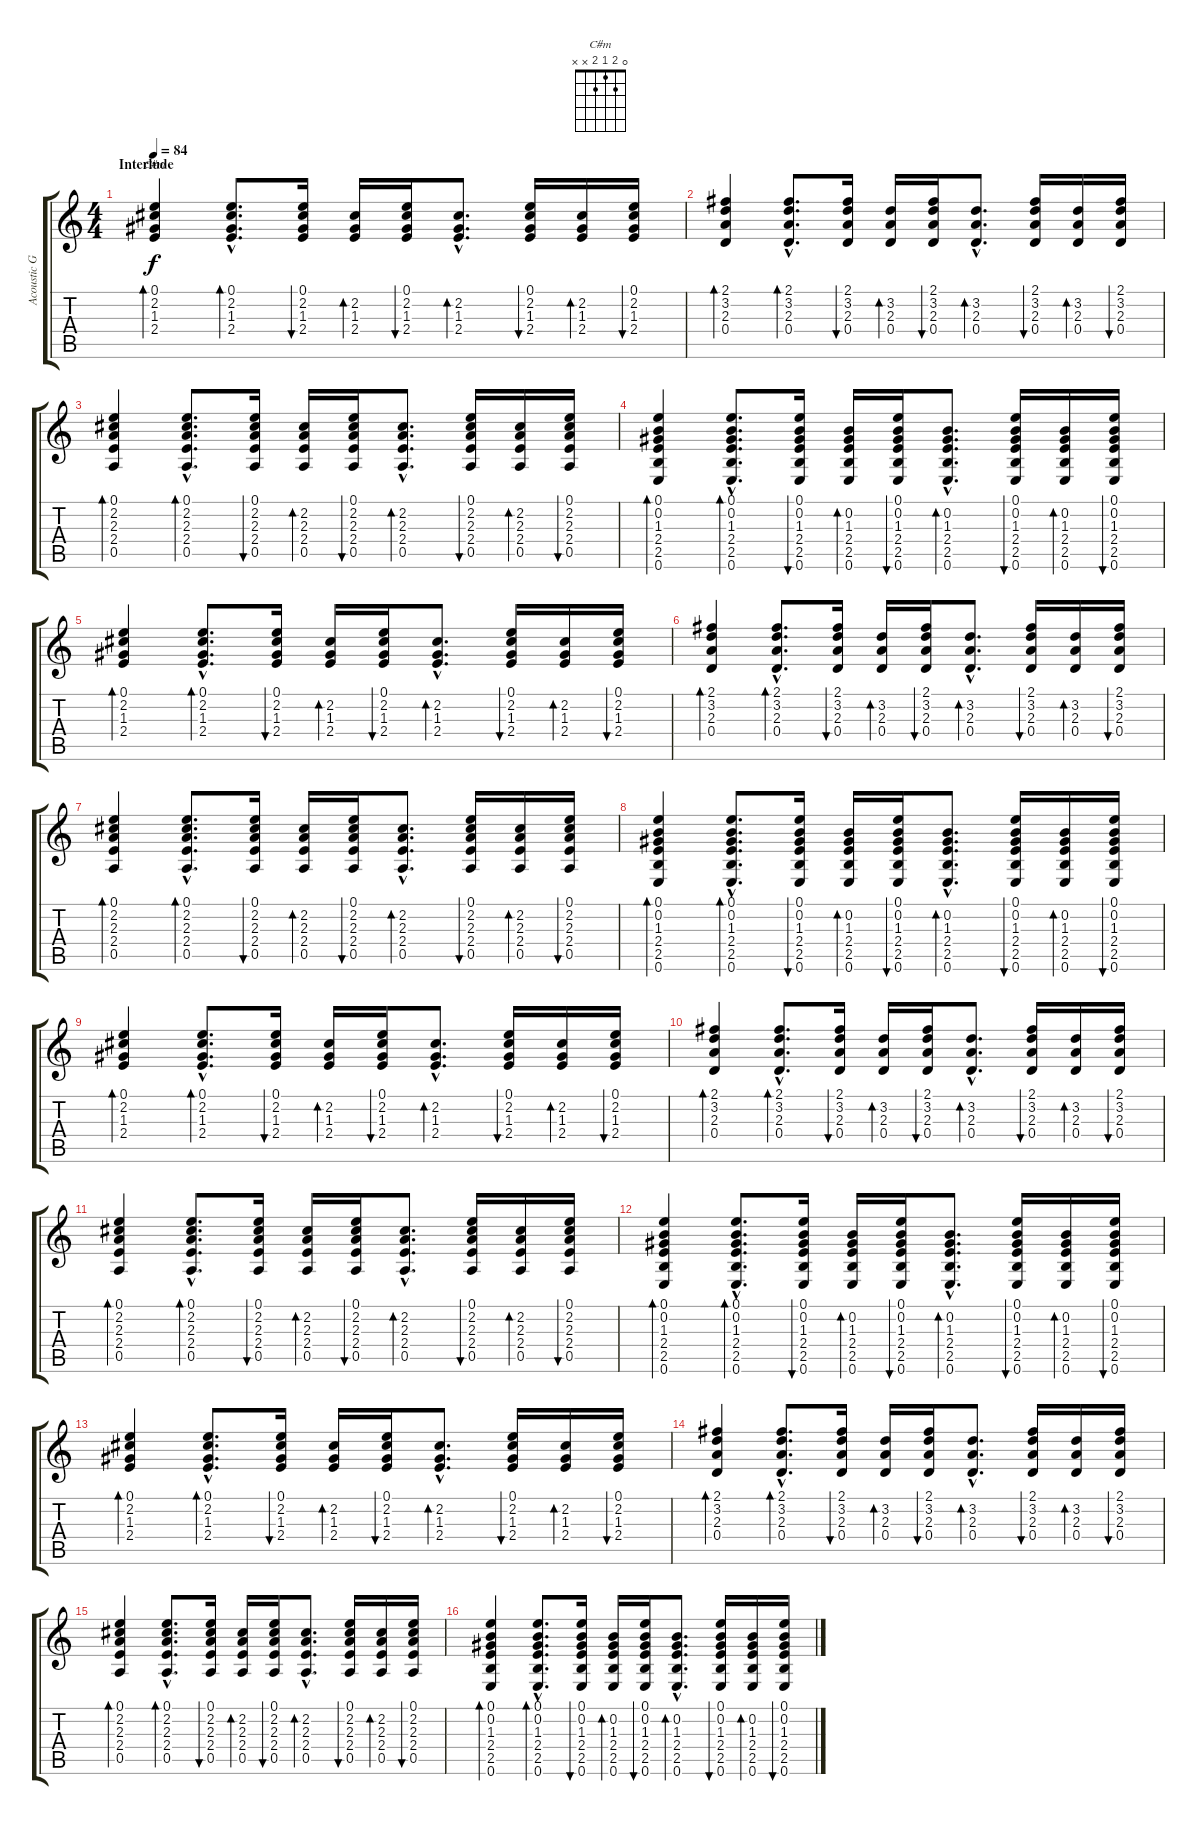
\track ("Acoustic Guitar 1" "Acoustic G") {instrument acousticguitarsteel}
\staff {score tabs}
\tuning (E4 B3 G3 D3 A2 E2) {hide}
\chord ("C#m" 0 2 1 2 x x)
\ts (4 4)
\section ("" "Interlude")
\tempo 84
\clef g2
\ks c
(0.1 2.2 1.3 2.4).4{bd 120 ch "C#m" dy f} (0.1{hac} 2.2{hac} 1.3{hac} 2.4{hac}).8{d bd 120} (0.1 2.2 1.3 2.4).16{bu 120} (2.2 1.3 2.4).16{bd 120} (0.1 2.2 1.3 2.4).16{bu 120} (2.2{hac} 1.3{hac} 2.4{hac}).8{d bd 120} (0.1 2.2 1.3 2.4).16{bu 120} (2.2 1.3 2.4).16{bd 120} (0.1 2.2 1.3 2.4).16{bu 120} |
(2.1 3.2 2.3 0.4).4{bd 120} (2.1{hac} 3.2{hac} 2.3{hac} 0.4{hac}).8{d bd 120} (2.1 3.2 2.3 0.4).16{bu 120} (3.2 2.3 0.4).16{bd 120} (2.1 3.2 2.3 0.4).16{bu 120} (3.2{hac} 2.3{hac} 0.4{hac}).8{d bd 120} (2.1 3.2 2.3 0.4).16{bu 120} (3.2 2.3 0.4).16{bd 120} (2.1 3.2 2.3 0.4).16{bu 120} |
(0.1 2.2 2.3 2.4 0.5).4{bd 120} (0.1{hac} 2.2{hac} 2.3{hac} 2.4{hac} 0.5{hac}).8{d bd 120} (0.1 2.2 2.3 2.4 0.5).16{bu 120} (2.2 2.3 2.4 0.5).16{bd 120} (0.1 2.2 2.3 2.4 0.5).16{bu 120} (2.2{hac} 2.3{hac} 2.4{hac} 0.5{hac}).8{d bd 120} (0.1 2.2 2.3 2.4 0.5).16{bu 120} (2.2 2.3 2.4 0.5).16{bd 120} (0.1 2.2 2.3 2.4 0.5).16{bu 120} |
(0.1 0.2 1.3 2.4 2.5 0.6).4{bd 120} (0.1{hac} 0.2{hac} 1.3{hac} 2.4{hac} 2.5{hac} 0.6{hac}).8{d bd 120} (0.1 0.2 1.3 2.4 2.5 0.6).16{bu 120} (0.2 1.3 2.4 2.5 0.6).16{bd 120} (0.1 0.2 1.3 2.4 2.5 0.6).16{bu 120} (0.2{hac} 1.3{hac} 2.4{hac} 2.5{hac} 0.6{hac}).8{d bd 120} (0.1 0.2 1.3 2.4 2.5 0.6).16{bu 120} (0.2 1.3 2.4 2.5 0.6).16{bd 120} (0.1 0.2 1.3 2.4 2.5 0.6).16{bu 120} |
(0.1 2.2 1.3 2.4).4{bd 120} (0.1{hac} 2.2{hac} 1.3{hac} 2.4{hac}).8{d bd 120} (0.1 2.2 1.3 2.4).16{bu 120} (2.2 1.3 2.4).16{bd 120} (0.1 2.2 1.3 2.4).16{bu 120} (2.2{hac} 1.3{hac} 2.4{hac}).8{d bd 120} (0.1 2.2 1.3 2.4).16{bu 120} (2.2 1.3 2.4).16{bd 120} (0.1 2.2 1.3 2.4).16{bu 120} |
(2.1 3.2 2.3 0.4).4{bd 120} (2.1{hac} 3.2{hac} 2.3{hac} 0.4{hac}).8{d bd 120} (2.1 3.2 2.3 0.4).16{bu 120} (3.2 2.3 0.4).16{bd 120} (2.1 3.2 2.3 0.4).16{bu 120} (3.2{hac} 2.3{hac} 0.4{hac}).8{d bd 120} (2.1 3.2 2.3 0.4).16{bu 120} (3.2 2.3 0.4).16{bd 120} (2.1 3.2 2.3 0.4).16{bu 120} |
(0.1 2.2 2.3 2.4 0.5).4{bd 120} (0.1{hac} 2.2{hac} 2.3{hac} 2.4{hac} 0.5{hac}).8{d bd 120} (0.1 2.2 2.3 2.4 0.5).16{bu 120} (2.2 2.3 2.4 0.5).16{bd 120} (0.1 2.2 2.3 2.4 0.5).16{bu 120} (2.2{hac} 2.3{hac} 2.4{hac} 0.5{hac}).8{d bd 120} (0.1 2.2 2.3 2.4 0.5).16{bu 120} (2.2 2.3 2.4 0.5).16{bd 120} (0.1 2.2 2.3 2.4 0.5).16{bu 120} |
(0.1 0.2 1.3 2.4 2.5 0.6).4{bd 120} (0.1{hac} 0.2{hac} 1.3{hac} 2.4{hac} 2.5{hac} 0.6{hac}).8{d bd 120} (0.1 0.2 1.3 2.4 2.5 0.6).16{bu 120} (0.2 1.3 2.4 2.5 0.6).16{bd 120} (0.1 0.2 1.3 2.4 2.5 0.6).16{bu 120} (0.2{hac} 1.3{hac} 2.4{hac} 2.5{hac} 0.6{hac}).8{d bd 120} (0.1 0.2 1.3 2.4 2.5 0.6).16{bu 120} (0.2 1.3 2.4 2.5 0.6).16{bd 120} (0.1 0.2 1.3 2.4 2.5 0.6).16{bu 120} |
(0.1 2.2 1.3 2.4).4{bd 120} (0.1{hac} 2.2{hac} 1.3{hac} 2.4{hac}).8{d bd 120} (0.1 2.2 1.3 2.4).16{bu 120} (2.2 1.3 2.4).16{bd 120} (0.1 2.2 1.3 2.4).16{bu 120} (2.2{hac} 1.3{hac} 2.4{hac}).8{d bd 120} (0.1 2.2 1.3 2.4).16{bu 120} (2.2 1.3 2.4).16{bd 120} (0.1 2.2 1.3 2.4).16{bu 120} |
(2.1 3.2 2.3 0.4).4{bd 120} (2.1{hac} 3.2{hac} 2.3{hac} 0.4{hac}).8{d bd 120} (2.1 3.2 2.3 0.4).16{bu 120} (3.2 2.3 0.4).16{bd 120} (2.1 3.2 2.3 0.4).16{bu 120} (3.2{hac} 2.3{hac} 0.4{hac}).8{d bd 120} (2.1 3.2 2.3 0.4).16{bu 120} (3.2 2.3 0.4).16{bd 120} (2.1 3.2 2.3 0.4).16{bu 120} |
(0.1 2.2 2.3 2.4 0.5).4{bd 120} (0.1{hac} 2.2{hac} 2.3{hac} 2.4{hac} 0.5{hac}).8{d bd 120} (0.1 2.2 2.3 2.4 0.5).16{bu 120} (2.2 2.3 2.4 0.5).16{bd 120} (0.1 2.2 2.3 2.4 0.5).16{bu 120} (2.2{hac} 2.3{hac} 2.4{hac} 0.5{hac}).8{d bd 120} (0.1 2.2 2.3 2.4 0.5).16{bu 120} (2.2 2.3 2.4 0.5).16{bd 120} (0.1 2.2 2.3 2.4 0.5).16{bu 120} |
(0.1 0.2 1.3 2.4 2.5 0.6).4{bd 120} (0.1{hac} 0.2{hac} 1.3{hac} 2.4{hac} 2.5{hac} 0.6{hac}).8{d bd 120} (0.1 0.2 1.3 2.4 2.5 0.6).16{bu 120} (0.2 1.3 2.4 2.5 0.6).16{bd 120} (0.1 0.2 1.3 2.4 2.5 0.6).16{bu 120} (0.2{hac} 1.3{hac} 2.4{hac} 2.5{hac} 0.6{hac}).8{d bd 120} (0.1 0.2 1.3 2.4 2.5 0.6).16{bu 120} (0.2 1.3 2.4 2.5 0.6).16{bd 120} (0.1 0.2 1.3 2.4 2.5 0.6).16{bu 120} |
(0.1 2.2 1.3 2.4).4{bd 120} (0.1{hac} 2.2{hac} 1.3{hac} 2.4{hac}).8{d bd 120} (0.1 2.2 1.3 2.4).16{bu 120} (2.2 1.3 2.4).16{bd 120} (0.1 2.2 1.3 2.4).16{bu 120} (2.2{hac} 1.3{hac} 2.4{hac}).8{d bd 120} (0.1 2.2 1.3 2.4).16{bu 120} (2.2 1.3 2.4).16{bd 120} (0.1 2.2 1.3 2.4).16{bu 120} |
(2.1 3.2 2.3 0.4).4{bd 120} (2.1{hac} 3.2{hac} 2.3{hac} 0.4{hac}).8{d bd 120} (2.1 3.2 2.3 0.4).16{bu 120} (3.2 2.3 0.4).16{bd 120} (2.1 3.2 2.3 0.4).16{bu 120} (3.2{hac} 2.3{hac} 0.4{hac}).8{d bd 120} (2.1 3.2 2.3 0.4).16{bu 120} (3.2 2.3 0.4).16{bd 120} (2.1 3.2 2.3 0.4).16{bu 120} |
(0.1 2.2 2.3 2.4 0.5).4{bd 120} (0.1{hac} 2.2{hac} 2.3{hac} 2.4{hac} 0.5{hac}).8{d bd 120} (0.1 2.2 2.3 2.4 0.5).16{bu 120} (2.2 2.3 2.4 0.5).16{bd 120} (0.1 2.2 2.3 2.4 0.5).16{bu 120} (2.2{hac} 2.3{hac} 2.4{hac} 0.5{hac}).8{d bd 120} (0.1 2.2 2.3 2.4 0.5).16{bu 120} (2.2 2.3 2.4 0.5).16{bd 120} (0.1 2.2 2.3 2.4 0.5).16{bu 120} |
(0.1 0.2 1.3 2.4 2.5 0.6).4{bd 120} (0.1{hac} 0.2{hac} 1.3{hac} 2.4{hac} 2.5{hac} 0.6{hac}).8{d bd 120} (0.1 0.2 1.3 2.4 2.5 0.6).16{bu 120} (0.2 1.3 2.4 2.5 0.6).16{bd 120} (0.1 0.2 1.3 2.4 2.5 0.6).16{bu 120} (0.2{hac} 1.3{hac} 2.4{hac} 2.5{hac} 0.6{hac}).8{d bd 120} (0.1 0.2 1.3 2.4 2.5 0.6).16{bu 120} (0.2 1.3 2.4 2.5 0.6).16{bd 120} (0.1 0.2 1.3 2.4 2.5 0.6).16{bu 120}
